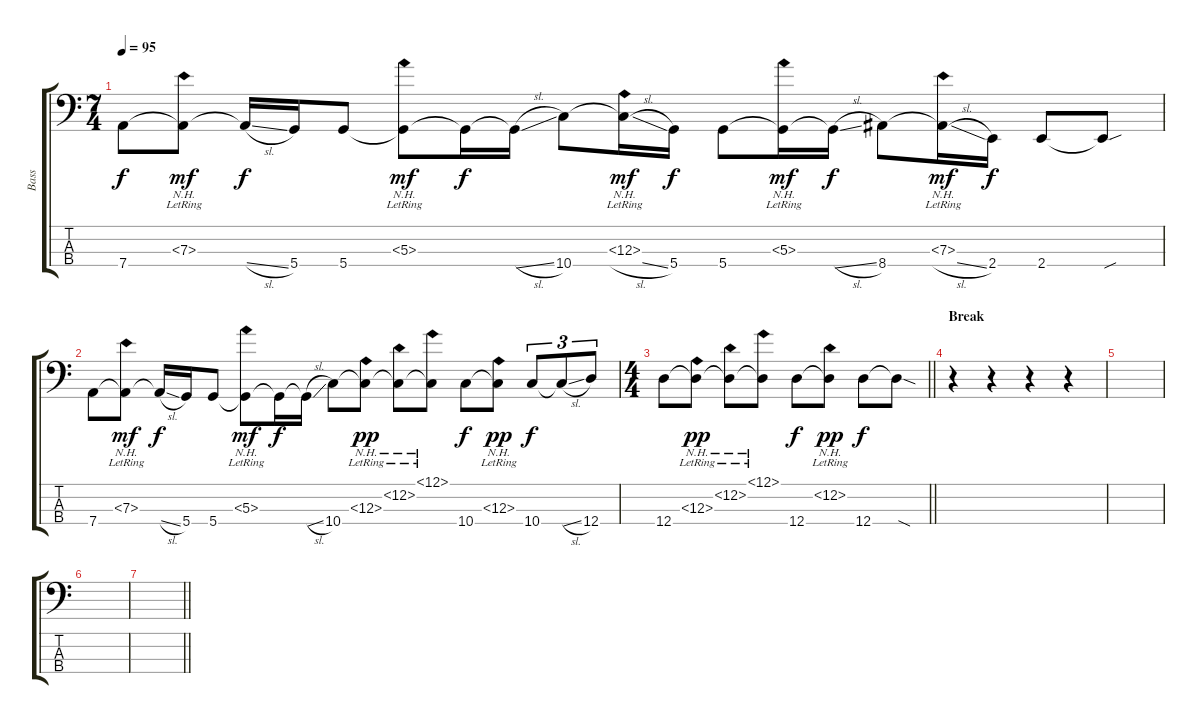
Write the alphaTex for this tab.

\track ("Bass" "Bass") {instrument electricbassfinger}
\staff {score tabs}
\tuning (G2 D2 A1 D1) {hide}
\ts (7 4)
\tempo 95
\clef f4
\ks c
7.4.8{dy f} (7.3{nh lr} 7.4{t}).8{dy mf} 7.4{sl t}.16{dy f} 5.4.16 5.4.8 (5.3{nh lr} 5.4{t}).8{dy mf} 5.4{t}.16{dy f} 5.4{sl t}.16 10.4.8 (12.3{nh lr} 10.4{sl t}).16{dy mf} 5.4.16{dy f} 5.4.8 (5.3{nh lr} 5.4{t}).16{dy mf} 5.4{sl t}.16{dy f} 8.4.8 (7.3{nh lr} 8.4{sl t}).16{dy mf} 2.4.16{dy f} 2.4.8 2.4{sou t}.8 |
7.4.8 (7.3{nh lr} 7.4{t}).8{dy mf} 7.4{sl t}.16{dy f} 5.4.16 5.4.8 (5.3{nh lr} 5.4{t}).8{dy mf} 5.4{t}.16{dy f} 5.4{sl t}.16 10.4.8 (12.3{nh lr} 10.4{t}).8{dy pp} (12.2{nh lr} 10.4{t}).8 (12.1{nh lr} 10.4{t}).8 10.4.8{dy f} (12.3{nh lr} 10.4{t}).8{dy pp} 10.4.8{tu (3 2) dy f} 10.4{sl t}.8{tu (3 2)} 12.4.8{tu (3 2)} |
\ts (4 4)
\barLineRight lightlight
12.4.8 (12.3{nh lr} 12.4{t}).8{dy pp} (12.2{nh lr} 12.4{t}).8 (12.1{nh lr} 12.4{t}).8 12.4.8{dy f} (12.2{nh lr} 12.4{t}).8{dy pp} 12.4.8{dy f} 12.4{sod t}.8 |
\section ("" "Break")
r.4 r.4 r.4 r.4 |
|
|
\barLineRight lightlight
